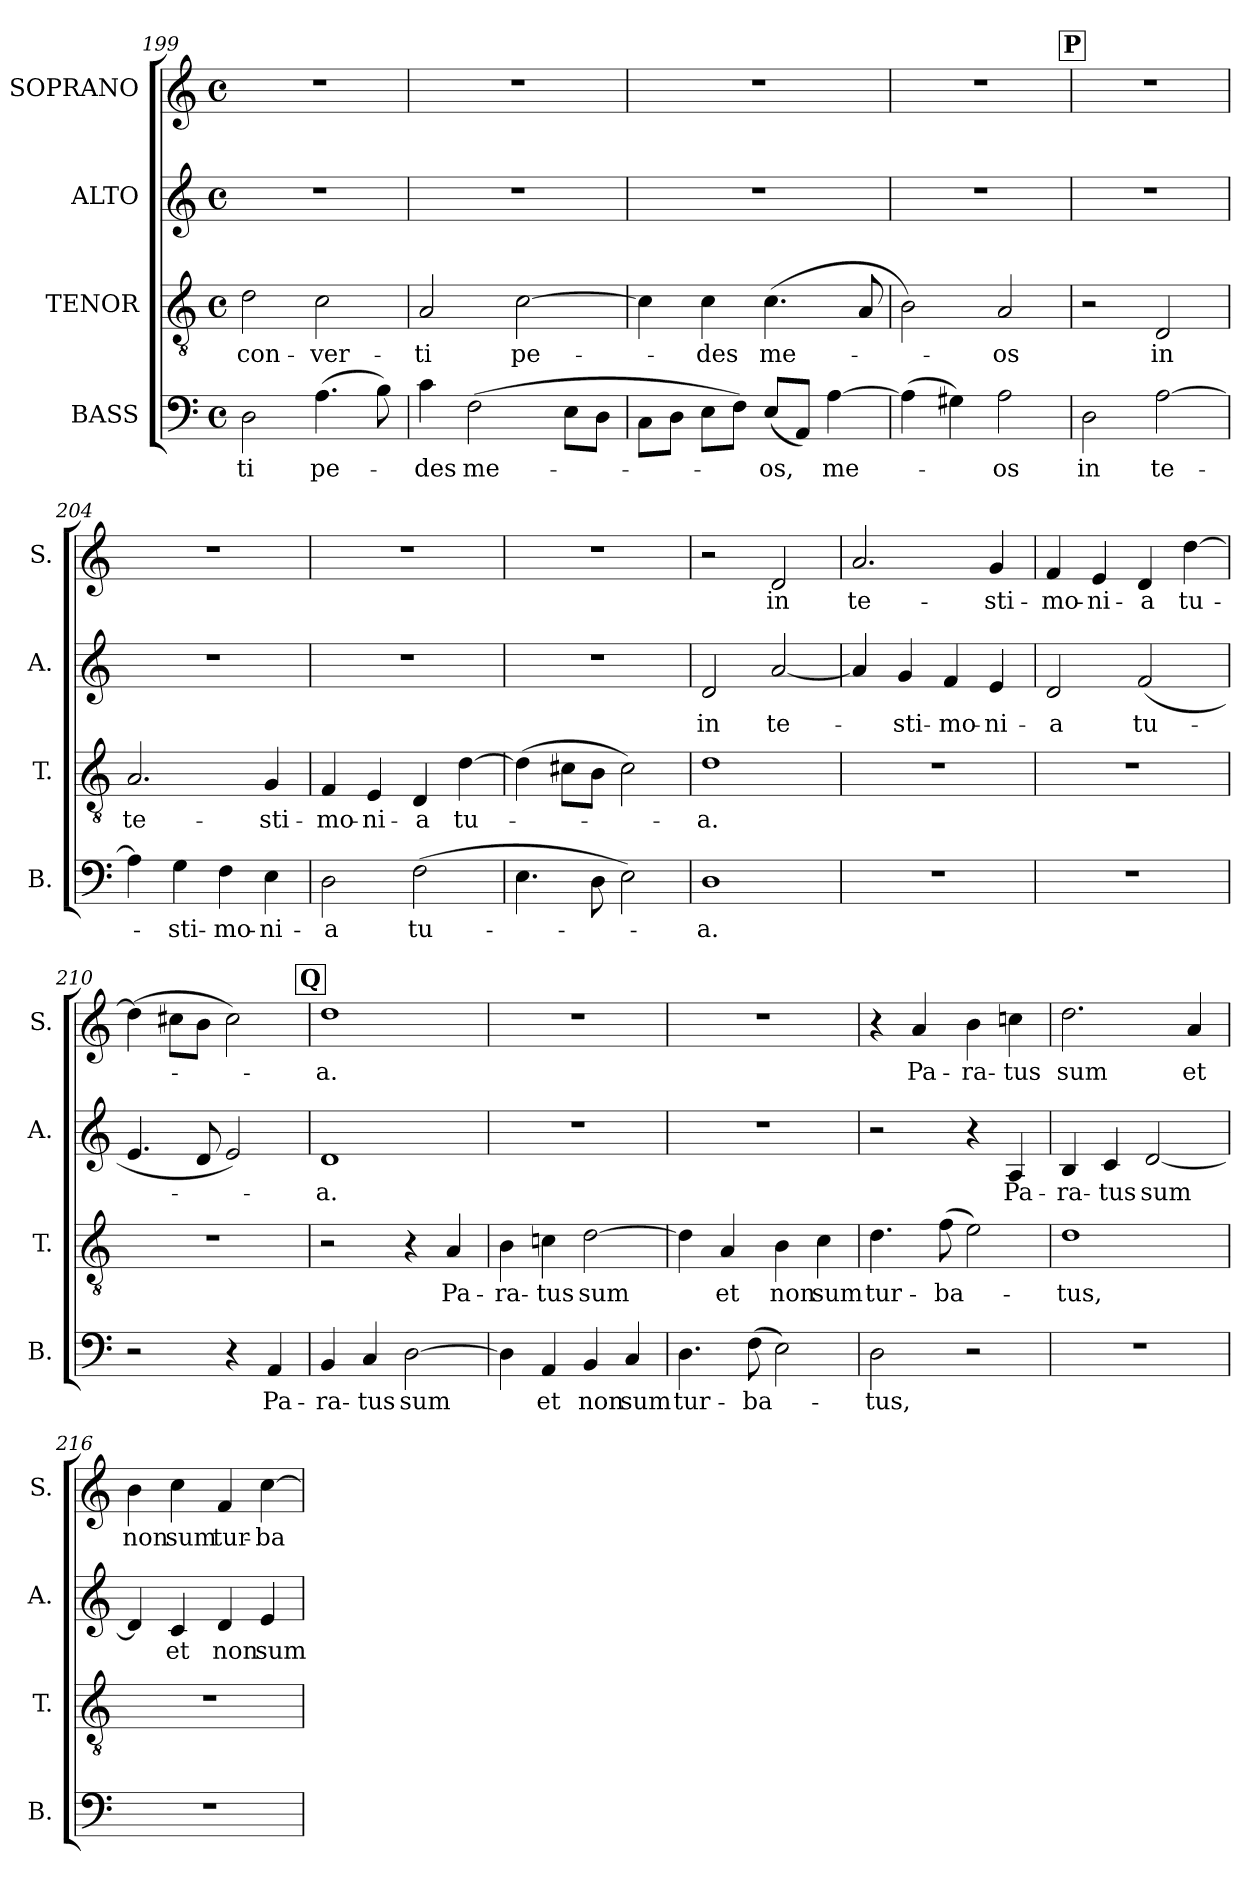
**kern	**text	**kern	**text	**kern	**text	**kern	**text
*part4	*part4	*part3	*part3	*part2	*part2	*part1	*part1
*staff4	*staff4	*staff3	*staff3	*staff2	*staff2	*staff1	*staff1
*I"BASS	*	*I"TENOR	*	*I"ALTO	*	*I"SOPRANO	*
*I'B.	*	*I'T.	*	*I'A.	*	*I'S.	*
*clefF4	*	*clefGv2	*	*clefG2	*	*clefG2	*
*	*	*ITrd7c12	*	*	*	*	*
*k[]	*	*k[]	*	*k[]	*	*k[]	*
*C:	*	*C:	*	*C:	*	*C:	*
*M4/4	*	*M4/4	*	*M4/4	*	*M4/4	*
*met(c)	*	*met(c)	*	*met(c)	*	*met(c)	*
=199	=199	=199	=199	=199	=199	=199	=199
!	!LO:LY:b	!	!LO:LY:b	!	!	!	!
2D\	-ti	2D\	con-	1r	.	1r	.
!	!LO:LY:b	!	!LO:LY:b	!	!	!	!
(>4.A\	pe-	2C\	-ver-	.	.	.	.
8B\)	.	.	.	.	.	.	.
=200	=200	=200	=200	=200	=200	=200	=200
!	!LO:LY:b	!	!LO:LY:b	!	!	!	!
4c\	-des	2AA/	-ti	1r	.	1r	.
!	!LO:LY:b	!	!	!	!	!	!
(>2F\	me-	.	.	.	.	.	.
!	!	!	!LO:LY:b	!	!	!	!
.	.	[2C\	pe-	.	.	.	.
8E\L	.	.	.	.	.	.	.
8D\J	.	.	.	.	.	.	.
=201	=201	=201	=201	=201	=201	=201	=201
8C\L	.	4C\]	.	1r	.	1r	.
8D\J	.	.	.	.	.	.	.
!	!	!	!LO:LY:b	!	!	!	!
8E\L	.	4C\	-des	.	.	.	.
8F\J)	.	.	.	.	.	.	.
!	!LO:LY:b	!	!LO:LY:b	!	!	!	!
(<8E/L	-os,	(>4.C\	me-	.	.	.	.
8AA/J)	.	.	.	.	.	.	.
!	!LO:LY:b	!	!	!	!	!	!
[4A\	me-	.	.	.	.	.	.
.	.	8AA/	.	.	.	.	.
=202	=202	=202	=202	=202	=202	=202	=202
(>4A\]	.	2BB\)	.	1r	.	1r	.
4G#X\)	.	.	.	.	.	.	.
!	!LO:LY:b	!	!LO:LY:b	!	!	!	!
2A\	-os	2AA/	-os	.	.	.	.
!!LO:PB:g=z
!!LO:REH:place=s1:a:B:fs=18:t=P
=203	=203	=203	=203	=203	=203	=203	=203
!	!LO:LY:b	!	!	!	!	!	!
2D\	in	2r	.	1r	.	1r	.
!	!LO:LY:b	!	!LO:LY:b	!	!	!	!
[2A\	te-	2DD/	in	.	.	.	.
=204	=204	=204	=204	=204	=204	=204	=204
!	!	!	!LO:LY:b	!	!	!	!
4A\]	.	2.AA/	te-	1r	.	1r	.
!	!LO:LY:b	!	!	!	!	!	!
4G\	-sti-	.	.	.	.	.	.
!	!LO:LY:b	!	!	!	!	!	!
4F\	-mo-	.	.	.	.	.	.
!	!LO:LY:b	!	!LO:LY:b	!	!	!	!
4E\	-ni-	4GG/	-sti-	.	.	.	.
=205	=205	=205	=205	=205	=205	=205	=205
!	!LO:LY:b	!	!LO:LY:b	!	!	!	!
2D\	-a	4FF/	-mo-	1r	.	1r	.
!	!	!	!LO:LY:b	!	!	!	!
.	.	4EE/	-ni-	.	.	.	.
!	!LO:LY:b	!	!LO:LY:b	!	!	!	!
(>2F\	tu-	4DD/	-a	.	.	.	.
!	!	!	!LO:LY:b	!	!	!	!
.	.	[4D\	tu-	.	.	.	.
=206	=206	=206	=206	=206	=206	=206	=206
4.E\	.	(>4D\]	.	1r	.	1r	.
.	.	8C#X\L	.	.	.	.	.
8D\	.	8BB\J	.	.	.	.	.
2E\)	.	2C#\)	.	.	.	.	.
=207	=207	=207	=207	=207	=207	=207	=207
!	!LO:LY:b	!	!LO:LY:b	!	!LO:LY:b	!	!
1D	-a.	1D	-a.	2d/	in	2r	.
!	!	!	!	!	!LO:LY:b	!	!LO:LY:b
.	.	.	.	[2a/	te-	2d/	in
=208	=208	=208	=208	=208	=208	=208	=208
!	!	!	!	!	!	!	!LO:LY:b
1r	.	1r	.	4a/]	.	2.a/	te-
!	!	!	!	!	!LO:LY:b	!	!
.	.	.	.	4g/	-sti-	.	.
!	!	!	!	!	!LO:LY:b	!	!
.	.	.	.	4f/	-mo-	.	.
!	!	!	!	!	!LO:LY:b	!	!LO:LY:b
.	.	.	.	4e/	-ni-	4g/	-sti-
=209	=209	=209	=209	=209	=209	=209	=209
!	!	!	!	!	!LO:LY:b	!	!LO:LY:b
1r	.	1r	.	2d/	-a	4f/	-mo-
!	!	!	!	!	!	!	!LO:LY:b
.	.	.	.	.	.	4e/	-ni-
!	!	!	!	!	!LO:LY:b	!	!LO:LY:b
.	.	.	.	(<2f/	tu-	4d/	-a
!	!	!	!	!	!	!	!LO:LY:b
.	.	.	.	.	.	[4dd\	tu-
=210	=210	=210	=210	=210	=210	=210	=210
2r	.	1r	.	4.e/	.	(>4dd\]	.
.	.	.	.	.	.	8cc#X\L	.
.	.	.	.	8d/	.	8b\J	.
4r	.	.	.	2e/)	.	2cc#\)	.
!	!LO:LY:b	!	!	!	!	!	!
4AA/	Pa-	.	.	.	.	.	.
!!LO:REH:place=s1:a:B:fs=18:t=Q
=211	=211	=211	=211	=211	=211	=211	=211
!	!LO:LY:b	!	!	!	!LO:LY:b	!	!LO:LY:b
4BB/	-ra-	2r	.	1d	-a.	1dd	-a.
!	!LO:LY:b	!	!	!	!	!	!
4C/	-tus	.	.	.	.	.	.
!	!LO:LY:b	!	!	!	!	!	!
[2D\	sum	4r	.	.	.	.	.
!	!	!	!LO:LY:b	!	!	!	!
.	.	4AA/	Pa-	.	.	.	.
=212	=212	=212	=212	=212	=212	=212	=212
!	!	!	!LO:LY:b	!	!	!	!
4D\]	.	4BB\	-ra-	1r	.	1r	.
!	!LO:LY:b	!	!LO:LY:b	!	!	!	!
4AA/	et	4Cn\	-tus	.	.	.	.
!	!LO:LY:b	!	!LO:LY:b	!	!	!	!
4BB/	non	[2D\	sum	.	.	.	.
!	!LO:LY:b	!	!	!	!	!	!
4C/	sum	.	.	.	.	.	.
!!LO:LB:g=z
=213	=213	=213	=213	=213	=213	=213	=213
!	!LO:LY:b	!	!	!	!	!	!
4.D\	tur-	4D\]	.	1r	.	1r	.
!	!	!	!LO:LY:b	!	!	!	!
.	.	4AA/	et	.	.	.	.
!	!LO:LY:b	!	!	!	!	!	!
(>8F\	-ba-	.	.	.	.	.	.
!	!	!	!LO:LY:b	!	!	!	!
2E\)	.	4BB\	non	.	.	.	.
!	!	!	!LO:LY:b	!	!	!	!
.	.	4C\	sum	.	.	.	.
=214	=214	=214	=214	=214	=214	=214	=214
!	!LO:LY:b	!	!LO:LY:b	!	!	!	!
2D\	-tus,	4.D\	tur-	2r	.	4r	.
!	!	!	!	!	!	!	!LO:LY:b
.	.	.	.	.	.	4a/	Pa-
!	!	!	!LO:LY:b	!	!	!	!
.	.	(>8F\	-ba-	.	.	.	.
!	!	!	!	!	!	!	!LO:LY:b
2r	.	2E\)	.	4r	.	4b\	-ra-
!	!	!	!	!	!LO:LY:b	!	!LO:LY:b
.	.	.	.	4A/	Pa-	4ccn\	-tus
=215	=215	=215	=215	=215	=215	=215	=215
!	!	!	!LO:LY:b	!	!LO:LY:b	!	!LO:LY:b
1r	.	1D	-tus,	4B/	-ra-	2.dd\	sum
!	!	!	!	!	!LO:LY:b	!	!
.	.	.	.	4c/	-tus	.	.
!	!	!	!	!	!LO:LY:b	!	!
.	.	.	.	[2d/	sum	.	.
!	!	!	!	!	!	!	!LO:LY:b
.	.	.	.	.	.	4a/	et
=216	=216	=216	=216	=216	=216	=216	=216
!	!	!	!	!	!	!	!LO:LY:b
1r	.	1r	.	4d/]	.	4b\	non
!	!	!	!	!	!LO:LY:b	!	!LO:LY:b
.	.	.	.	4c/	et	4cc\	sum
!	!	!	!	!	!LO:LY:b	!	!LO:LY:b
.	.	.	.	4d/	non	4f/	tur-
!	!	!	!	!	!LO:LY:b	!	!LO:LY:b
.	.	.	.	4e/	sum	[4cc\	-ba-
=	=	=	=	=	=	=	=
*-	*-	*-	*-	*-	*-	*-	*-
